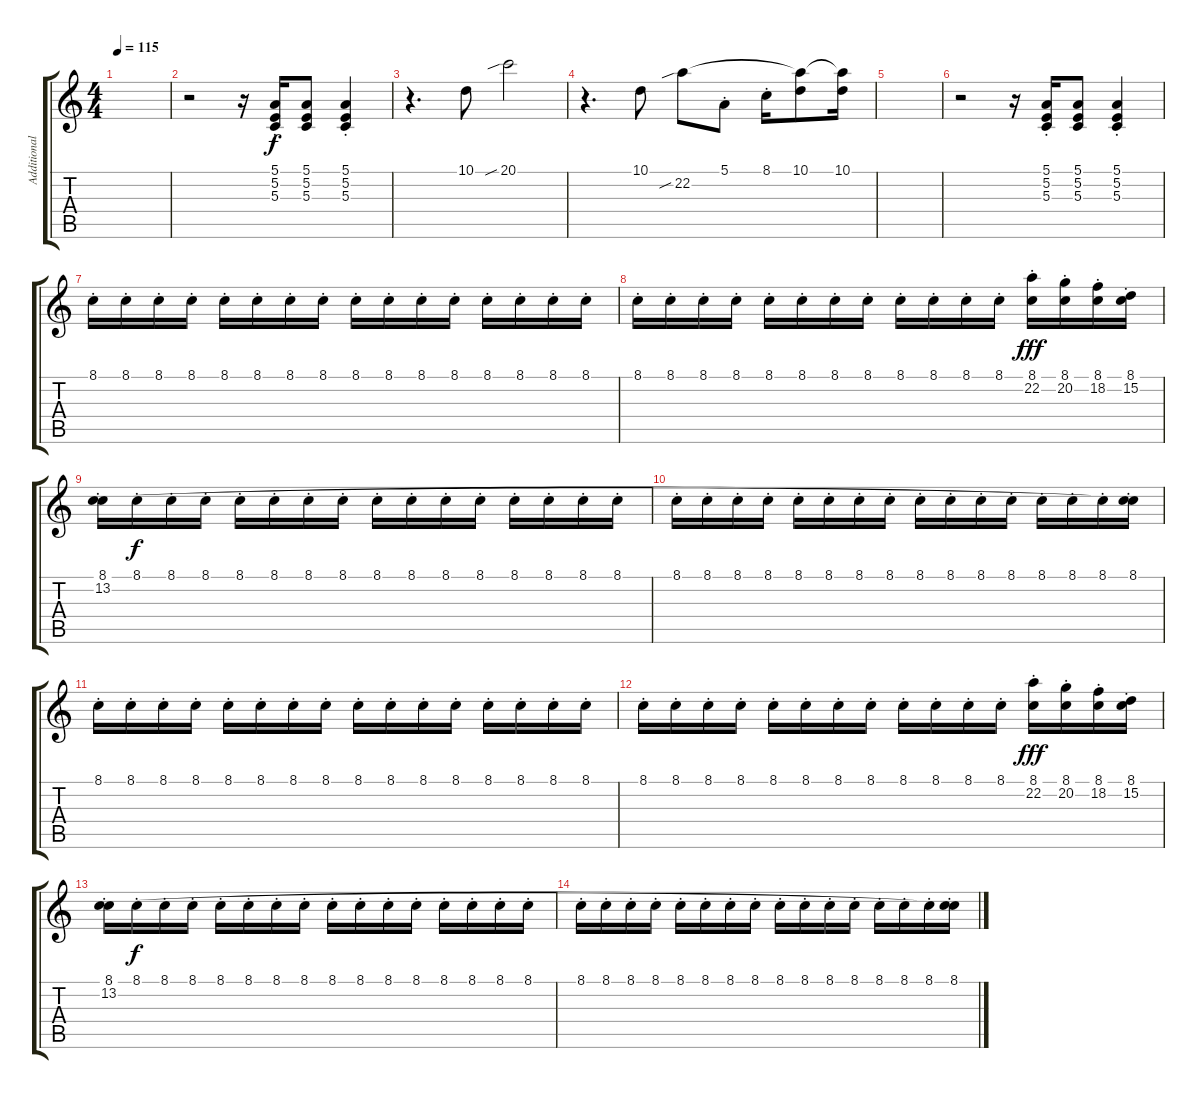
\track ("Additional Effects" "Additional") {instrument lead4chiff}
\staff {score tabs}
\tuning (E4 B3 G3 D3 A2 E2) {hide}
\ts (4 4)
\tempo 115
\clef g2
\ks c
|
r.2 r.16 (5.1{st} 5.2{st} 5.3{st}).16 (5.1 5.2 5.3).8 (5.1{st} 5.2{st} 5.3{st}).4 |
r.4{d} 10.1.8 20.1{sib}.2 |
r.4{d} 10.1.8 22.2{sib}.8 5.1{st}.8 8.1{st}.16 (10.1 22.2{t}).8 (10.1 22.2{t}).16 |
|
r.2 r.16 (5.1{st} 5.2{st} 5.3{st}).16 (5.1 5.2 5.3).8 (5.1{st} 5.2{st} 5.3{st}).4 |
8.1{st}.16 8.1{st}.16 8.1{st}.16 8.1{st}.16 8.1{st}.16 8.1{st}.16 8.1{st}.16 8.1{st}.16 8.1{st}.16 8.1{st}.16 8.1{st}.16 8.1{st}.16 8.1{st}.16 8.1{st}.16 8.1{st}.16 8.1{st}.16 |
8.1{st}.16 8.1{st}.16 8.1{st}.16 8.1{st}.16 8.1{st}.16 8.1{st}.16 8.1{st}.16 8.1{st}.16 8.1{st}.16 8.1{st}.16 8.1{st}.16 8.1{st}.16 (8.1{st} 22.2).16{dy fff} (8.1{st} 20.2).16 (8.1{st} 18.2).16 (8.1{st} 15.2).16 |
(8.1{st} 13.2).16 8.1{st}.16{dy f} 8.1{st}.16 8.1{st}.16 8.1{st}.16 8.1{st}.16 8.1{st}.16 8.1{st}.16 8.1{st}.16 8.1{st}.16 8.1{st}.16 8.1{st}.16 8.1{st}.16 8.1{st}.16 8.1{st}.16 8.1{st}.16 |
8.1{st}.16 8.1{st}.16 8.1{st}.16 8.1{st}.16 8.1{st}.16 8.1{st}.16 8.1{st}.16 8.1{st}.16 8.1{st}.16 8.1{st}.16 8.1{st}.16 8.1{st}.16 8.1{st}.16 8.1{st}.16 8.1{st}.16 (8.1{st} 13.2{t}).16 |
8.1{st}.16 8.1{st}.16 8.1{st}.16 8.1{st}.16 8.1{st}.16 8.1{st}.16 8.1{st}.16 8.1{st}.16 8.1{st}.16 8.1{st}.16 8.1{st}.16 8.1{st}.16 8.1{st}.16 8.1{st}.16 8.1{st}.16 8.1{st}.16 |
8.1{st}.16 8.1{st}.16 8.1{st}.16 8.1{st}.16 8.1{st}.16 8.1{st}.16 8.1{st}.16 8.1{st}.16 8.1{st}.16 8.1{st}.16 8.1{st}.16 8.1{st}.16 (8.1{st} 22.2).16{dy fff} (8.1{st} 20.2).16 (8.1{st} 18.2).16 (8.1{st} 15.2).16 |
(8.1{st} 13.2).16 8.1{st}.16{dy f} 8.1{st}.16 8.1{st}.16 8.1{st}.16 8.1{st}.16 8.1{st}.16 8.1{st}.16 8.1{st}.16 8.1{st}.16 8.1{st}.16 8.1{st}.16 8.1{st}.16 8.1{st}.16 8.1{st}.16 8.1{st}.16 |
8.1{st}.16 8.1{st}.16 8.1{st}.16 8.1{st}.16 8.1{st}.16 8.1{st}.16 8.1{st}.16 8.1{st}.16 8.1{st}.16 8.1{st}.16 8.1{st}.16 8.1{st}.16 8.1{st}.16 8.1{st}.16 8.1{st}.16 (8.1{st} 13.2{t}).16
